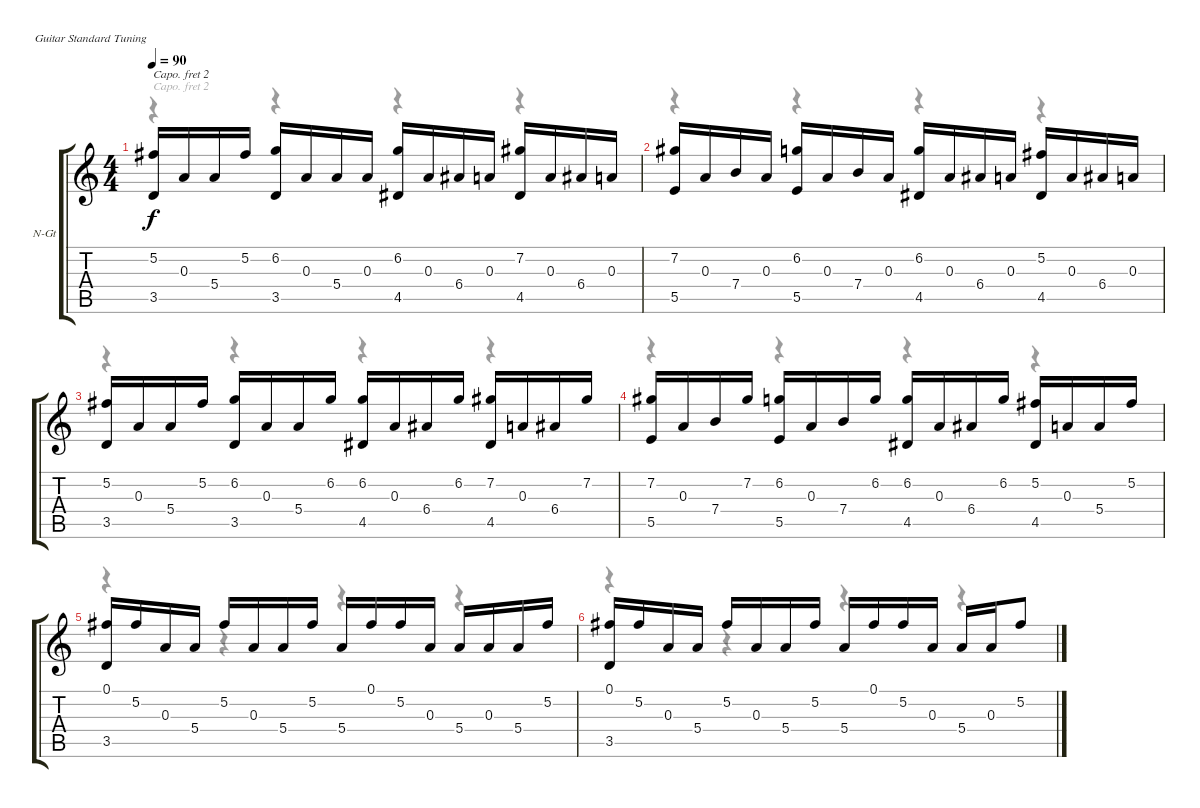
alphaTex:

\bracketExtendMode groupsimilarinstruments
\firstSystemTrackNameOrientation horizontal
\otherSystemsTrackNameOrientation horizontal
\track ("Track 1" "N-Gt") {instrument acousticguitarnylon}
\staff {score tabs}
\capo 2
\tuning (E4 B3 G3 D3 A2 E2)
\voice
\ts (4 4)
\tempo 90
\clef g2
\ks c
(5.2 3.5).16{dy f} 0.3.16 5.4.16 5.2.16 (6.2 3.5).16 0.3.16 5.4.16 0.3.16 (6.2 4.5).16 0.3.16 6.4.16 0.3.16 (7.2 4.5).16 0.3.16 6.4.16 0.3.16 |
(7.2 5.5).16 0.3.16 7.4.16 0.3.16 (6.2 5.5).16 0.3.16 7.4.16 0.3.16 (6.2 4.5).16 0.3.16 6.4.16 0.3.16 (5.2 4.5).16 0.3.16 6.4.16 0.3.16 |
(5.2 3.5).16 0.3.16 5.4.16 5.2.16 (6.2 3.5).16 0.3.16 5.4.16 6.2.16 (6.2 4.5).16 0.3.16 6.4.16 6.2.16 (7.2 4.5).16 0.3.16 6.4.16 7.2.16 |
(7.2 5.5).16 0.3.16 7.4.16 7.2.16 (6.2 5.5).16 0.3.16 7.4.16 6.2.16 (6.2 4.5).16 0.3.16 6.4.16 6.2.16 (5.2 4.5).16 0.3.16 5.4.16 5.2.16 |
(0.1 3.5).16 5.2.16 0.3.16 5.4.16 5.2.16 0.3.16 5.4.16 5.2.16 5.4.16 0.1.16 5.2.16 0.3.16 5.4.16 0.3.16 5.4.16 5.2.16 |
(0.1 3.5).16 5.2.16 0.3.16 5.4.16 5.2.16 0.3.16 5.4.16 5.2.16 5.4.16 0.1.16 5.2.16 0.3.16 5.4.16 0.3.16 5.2.8
\voice
\clef g2
\ottava regular
\simile none
\ks c
r.4{dy mf} r.4 r.4 r.4 |
r.4 r.4 r.4 r.4 |
r.4 r.4 r.4 r.4 |
r.4 r.4 r.4 r.4 |
r.4 r.4 r.4 r.4 |
r.4 r.4 r.4 r.4
